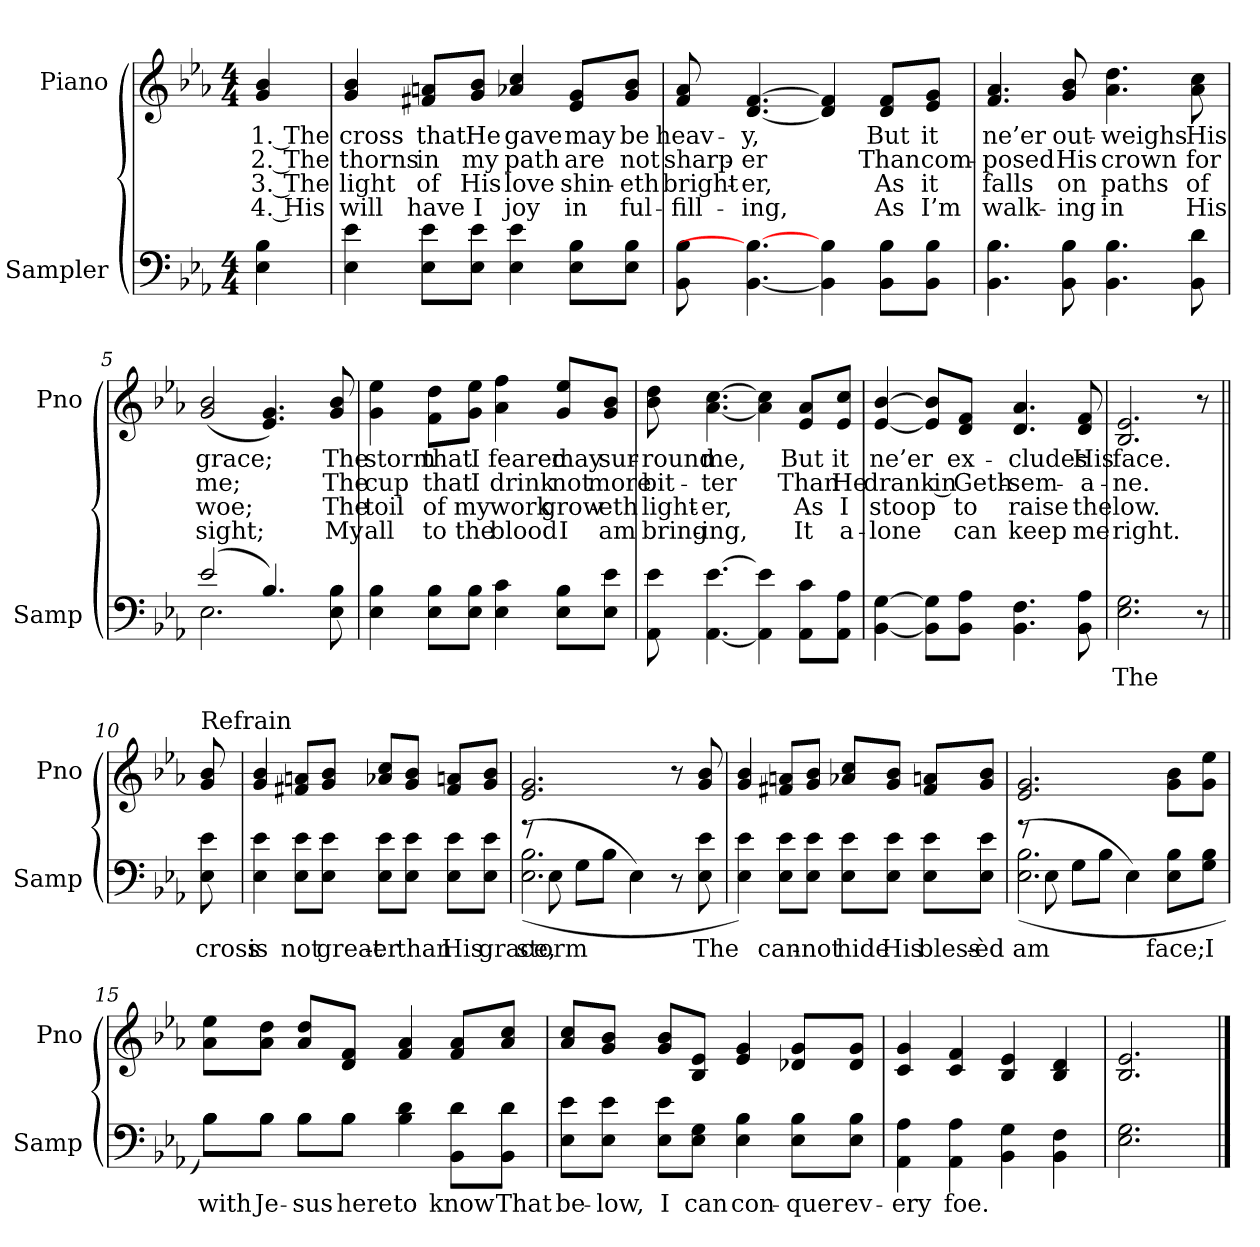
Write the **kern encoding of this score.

**kern	**text	**kern	**text	**text	**text	**text
*part2	*part2	*part1	*part1	*part1	*part1	*part1
*staff2	*staff2	*staff1	*staff1	*staff1	*staff1	*staff1
*I"Sampler	*	*I"Piano	*	*	*	*
*I'Samp	*	*I'Pno	*	*	*	*
*clefF4	*	*clefG2	*	*	*	*
*k[b-e-a-]	*	*k[b-e-a-]	*	*	*	*
*E-:	*	*E-:	*	*	*	*
*M4/4	*	*M4/4	*	*	*	*
=1	=1	=1	=1	=1	=1	=1
4E- 4B-	.	4g 4b-	1. The	2. The	3. The	4. His
=2	=2	=2	=2	=2	=2	=2
4E- 4e-	.	4g 4b-	cross	thorns	light	will
8E-\ 8e-\L	.	8f#X/ 8an/L	that	in	of	have
8E-\ 8e-\J	.	8g/ 8b-/J	He	my	His	I
4E- 4e-	.	4a-X/ 4cc/	gave	path	love	joy
8E-\ 8B-\L	.	8e-/ 8g/L	may	are	shin-	in
8E-\ 8B-\J	.	8g/ 8b-/J	be	not	-eth	ful-
=3	=3	=3	=3	=3	=3	=3
8BB- 8B-	.	8f 8a-	heav-	sharp-	bright-	-fill-
[4.BB- 4.B-_	.	[4.d [4.f	-y,	-er	-er,	-ing,
4BB-] 4B-	.	4d] 4f]	.	.	.	.
8BB-\ 8B-\L	.	8d/ 8f/L	But	Than	As	As
8BB-\ 8B-\J	.	8e-/ 8g/J	it	com-	it	I’m
=4	=4	=4	=4	=4	=4	=4
4.BB- 4.B-	.	4.f 4.a-	ne’er	-posed	falls	walk-
8BB- 8B-	.	8g 8b-	out-	His	on	-ing
4.BB- 4.B-	.	4.a- 4.dd	-weighs	crown	paths	in
8BB- 8d	.	8a- 8cc	His	for	of	His
=5	=5	=5	=5	=5	=5	=5
*^	*	*	*	*	*	*
(2e-/	2.E-	.	(2g 2b-	grace;	me;	woe;	sight;
4.B-/)	.	.	4.e- 4.g)	.	.	.	.
.	4ryy	.	.	.	.	.	.
8E- 8B-	.	.	8g 8b-	The	The	The	My
*v	*v	*	*	*	*	*	*
=6	=6	=6	=6	=6	=6	=6
4E- 4B-	.	4g 4ee-	storm	cup	toil	all
8E-\ 8B-\L	.	8f\ 8dd\L	that	that	of	to
8E-\ 8B-\J	.	8g\ 8ee-\J	I	I	my	the
4E- 4c	.	4a- 4ff	feared	drink	work	blood
8E-\ 8B-\L	.	8g/ 8ee-/L	may	not	grow-	I
8E-\ 8e-\J	.	8g/ 8b-/J	sur-	more	-eth	am
=7	=7	=7	=7	=7	=7	=7
8AA- 8e-	.	8b- 8dd	-round	bit-	light-	bring-
[4.AA- [4.e-	.	[4.a- [4.cc	me,	-ter	-er,	-ing,
4AA-] 4e-]	.	4a-] 4cc]	.	.	.	.
8AA-\ 8c\L	.	8e-/ 8a-/L	But	Than	As	It
8AA-\ 8A-\J	.	8e-/ 8cc/J	it	He	I	a-
=8	=8	=8	=8	=8	=8	=8
[4BB- [4G	.	[4e- [4b-	ne’er	drank in	stoop	-lone
8BB-]\ 8G]\L	.	8e-]/ 8b-]/L	.	.	.	.
8BB-\ 8A-\J	.	8d/ 8f/J	ex-	Geth-	to	can
4.BB- 4.F	.	4.d 4.a-	-cludes	-sem-	raise	keep
8BB- 8A-	.	8d 8f	His	-a-	the	me
=9	=9	=9	=9	=9	=9	=9
2.E- 2.G	The	2.B- 2.e-	face.	-ne.	low.	right.
8r	.	8r	.	.	.	.
=10||	=10||	=10||	=10||	=10||	=10||	=10||
!	!	!LO:TX:t=Refrain	!	!	!	!
8E- 8e-	cross	8g 8b-	.	.	.	.
=11	=11	=11	=11	=11	=11	=11
4E- 4e-	is	4g 4b-	.	.	.	.
8E-\ 8e-\L	not	8f#X/ 8an/L	.	.	.	.
8E-\ 8e-\J	great-	8g/ 8b-/J	.	.	.	.
8E-\ 8e-\L	-er	8a-X/ 8cc/L	.	.	.	.
8E-\ 8e-\J	than	8g/ 8b-/J	.	.	.	.
8E-\ 8e-\L	His	8f#/ 8an/L	.	.	.	.
8E-\ 8e-\J	grace,	8g/ 8b-/J	.	.	.	.
=12	=12	=12	=12	=12	=12	=12
*^	*	*	*	*	*	*
(8r	(2.E- 2.B-	storm	2.e- 2.g	.	.	.	.
8E-\	.	.	.	.	.	.	.
8G\L	.	.	.	.	.	.	.
8B-\J	.	.	.	.	.	.	.
4E-\)	.	.	.	.	.	.	.
8r	4ryy	.	8r	.	.	.	.
8E- 8e-	.	The	8g 8b-	.	.	.	.
*v	*v	*	*	*	*	*	*
=13	=13	=13	=13	=13	=13	=13
4E- 4e-)	.	4g 4b-	.	.	.	.
8E-\ 8e-\L	can-	8f#X/ 8an/L	.	.	.	.
8E-\ 8e-\J	-not	8g/ 8b-/J	.	.	.	.
8E-\ 8e-\L	hide	8a-X/ 8cc/L	.	.	.	.
8E-\ 8e-\J	His	8g/ 8b-/J	.	.	.	.
8E-\ 8e-\L	bless-	8f#/ 8an/L	.	.	.	.
8E-\ 8e-\J	-èd	8g/ 8b-/J	.	.	.	.
=14	=14	=14	=14	=14	=14	=14
*^	*	*	*	*	*	*
(8r	(2.E- 2.B-	am	2.e- 2.g	.	.	.	.
8E-\	.	.	.	.	.	.	.
8G\L	.	.	.	.	.	.	.
8B-\J	.	.	.	.	.	.	.
4E-\)	.	.	.	.	.	.	.
8E-\ 8B-\L	4ryy	face;	8g\ 8b-\L	.	.	.	.
8G\ 8B-\J	.	I	8g\ 8ee-\J	.	.	.	.
=15	=15	=15	=15	=15	=15	=15	=15
8B-\L)	8B-\L	with	8a-\ 8ee-\L	.	.	.	.
8B-\J	8B-\J	Je-	8a-\ 8dd\J	.	.	.	.
8B-\L	8B-\L	-sus	8a-/ 8dd/L	.	.	.	.
8B-\J	8B-\J	here	8d/ 8f/J	.	.	.	.
4B- 4d	2ryy	to	4f 4a-	.	.	.	.
8BB-\ 8d\L	.	know	8f/ 8a-/L	.	.	.	.
8BB-\ 8d\J	.	That	8a-/ 8cc/J	.	.	.	.
*v	*v	*	*	*	*	*	*
=16	=16	=16	=16	=16	=16	=16
8E-\ 8e-\L	be-	8a-/ 8cc/L	.	.	.	.
8E-\ 8e-\J	-low,	8g/ 8b-/J	.	.	.	.
8E-\ 8e-\L	I	8g/ 8b-/L	.	.	.	.
8E-\ 8G\J	can	8B-/ 8e-/J	.	.	.	.
4E- 4B-	con-	4e- 4g	.	.	.	.
8E-\ 8B-\L	-quer	8d-X/ 8g/L	.	.	.	.
8E-\ 8B-\J	ev-	8d-/ 8g/J	.	.	.	.
=17	=17	=17	=17	=17	=17	=17
4AA- 4A-	-ery	4c 4g	.	.	.	.
4AA- 4A-	foe.	4c 4f	.	.	.	.
4BB- 4G	.	4B- 4e-	.	.	.	.
4BB- 4F	.	4B- 4d	.	.	.	.
=18	=18	=18	=18	=18	=18	=18
2.E- 2.G	.	2.B- 2.e-	.	.	.	.
==	==	==	==	==	==	==
*-	*-	*-	*-	*-	*-	*-
